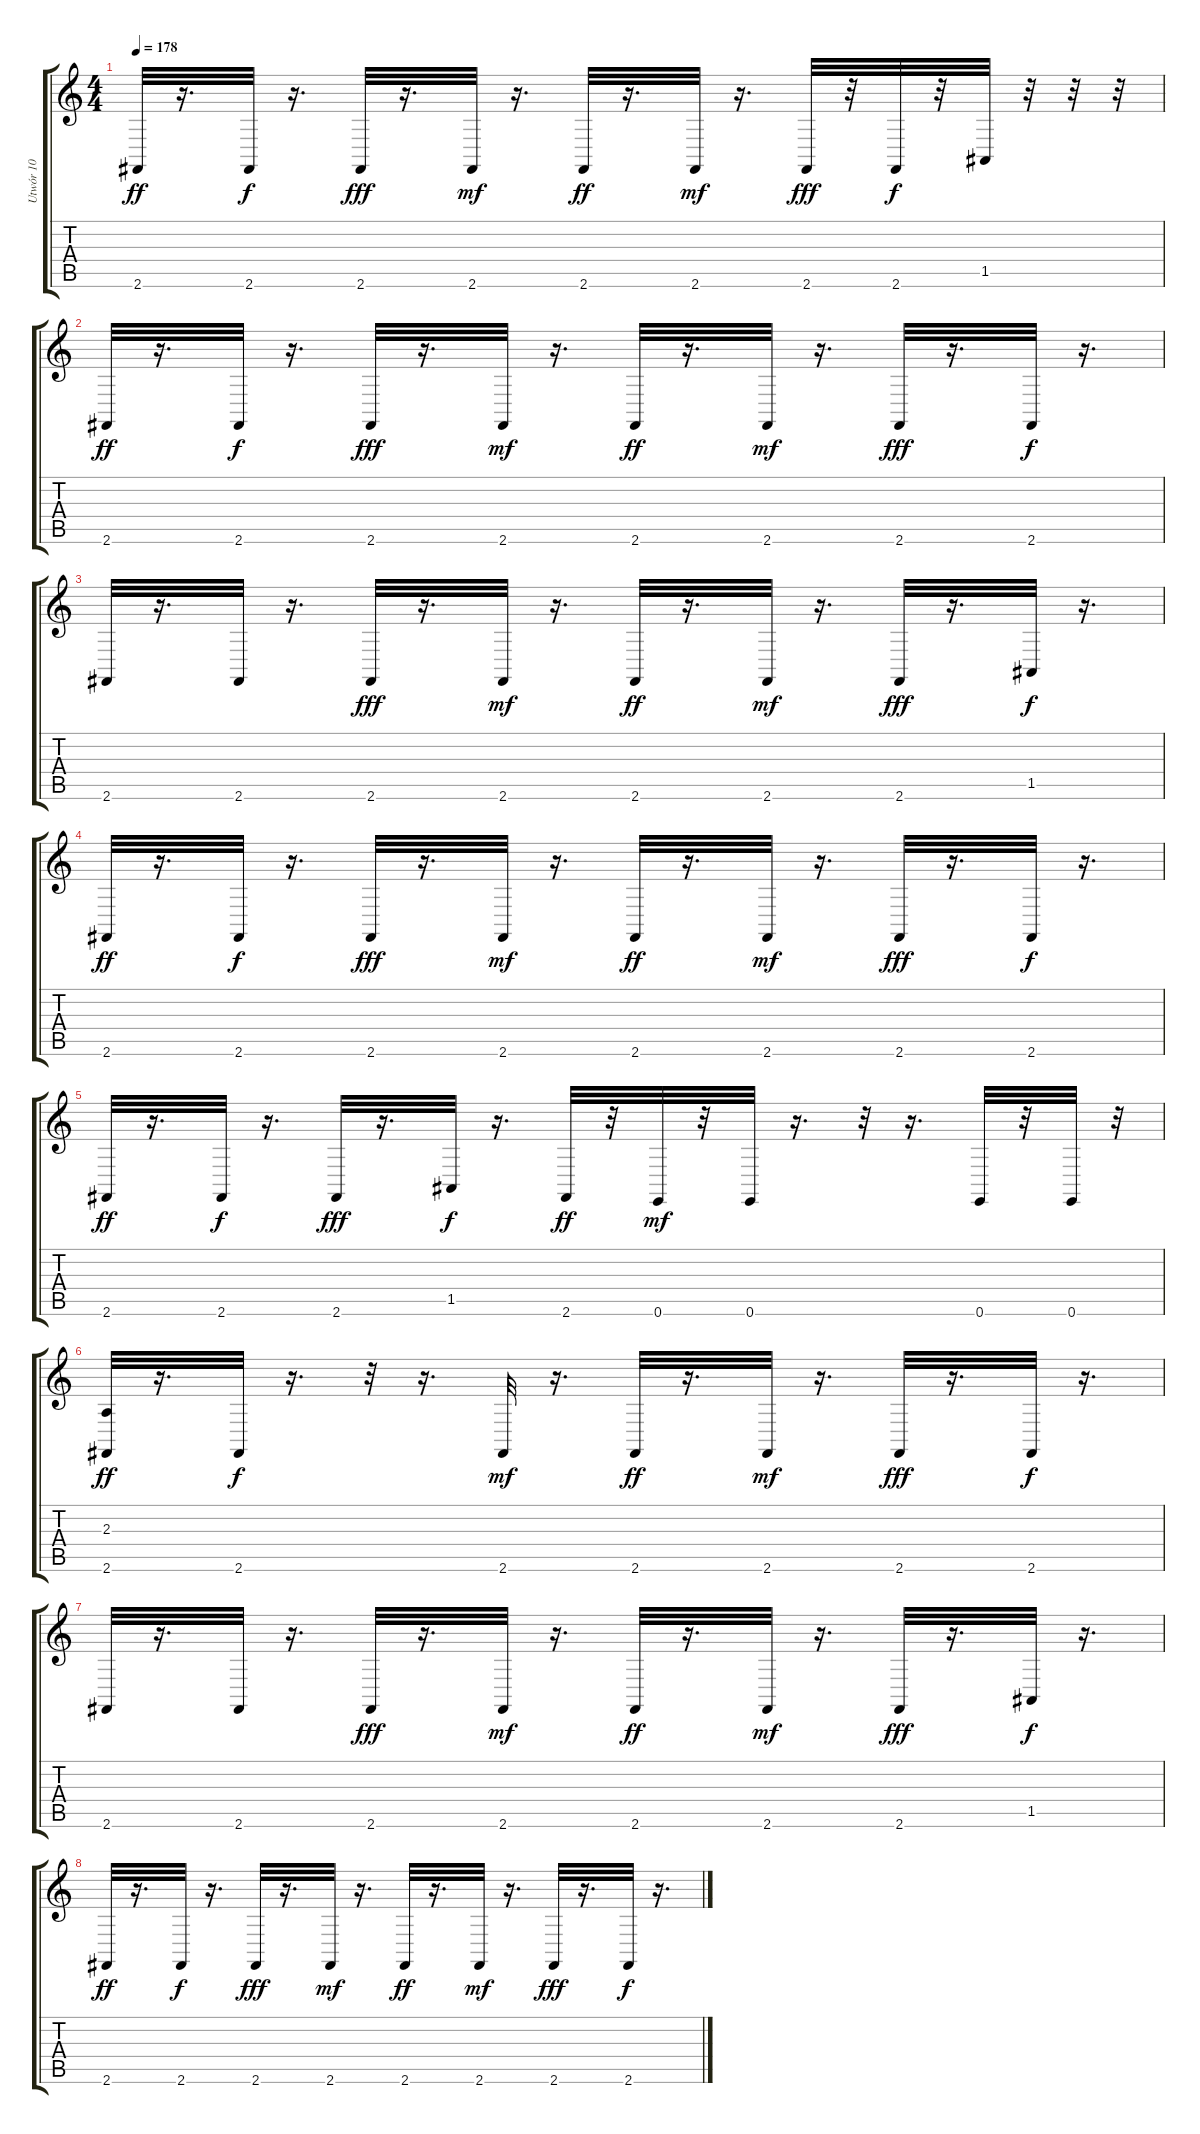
\track ("Utwór 10" "Utwór 10") {instrument celesta}
\staff {score tabs}
\tuning (E4 B3 G3 D3 A2 E2) {hide}
\ts (4 4)
\tempo 178
\clef g2
\ks c
2.6.32{dy ff} r.16{d} 2.6.32{dy f} r.16{d} 2.6.32{dy fff} r.16{d} 2.6.32{dy mf} r.16{d} 2.6.32{dy ff} r.16{d} 2.6.32{dy mf} r.16{d} 2.6.32{dy fff} r.32 2.6.32{dy f} r.32 1.5.32 r.32 r.32 r.32 |
2.6.32{dy ff} r.16{d} 2.6.32{dy f} r.16{d} 2.6.32{dy fff} r.16{d} 2.6.32{dy mf} r.16{d} 2.6.32{dy ff} r.16{d} 2.6.32{dy mf} r.16{d} 2.6.32{dy fff} r.16{d} 2.6.32{dy f} r.16{d} |
2.6.32 r.16{d} 2.6.32 r.16{d} 2.6.32{dy fff} r.16{d} 2.6.32{dy mf} r.16{d} 2.6.32{dy ff} r.16{d} 2.6.32{dy mf} r.16{d} 2.6.32{dy fff} r.16{d} 1.5.32{dy f} r.16{d} |
2.6.32{dy ff} r.16{d} 2.6.32{dy f} r.16{d} 2.6.32{dy fff} r.16{d} 2.6.32{dy mf} r.16{d} 2.6.32{dy ff} r.16{d} 2.6.32{dy mf} r.16{d} 2.6.32{dy fff} r.16{d} 2.6.32{dy f} r.16{d} |
2.6.32{dy ff} r.16{d} 2.6.32{dy f} r.16{d} 2.6.32{dy fff} r.16{d} 1.5.32{dy f} r.16{d} 2.6.32{dy ff} r.32 0.6.32{dy mf} r.32 0.6.32 r.16{d} r.32 r.16{d} 0.6.32 r.32 0.6.32 r.32 |
(2.3 2.6).32{dy ff} r.16{d} 2.6.32{dy f} r.16{d} r.32 r.16{d} 2.6.32{dy mf} r.16{d} 2.6.32{dy ff} r.16{d} 2.6.32{dy mf} r.16{d} 2.6.32{dy fff} r.16{d} 2.6.32{dy f} r.16{d} |
2.6.32 r.16{d} 2.6.32 r.16{d} 2.6.32{dy fff} r.16{d} 2.6.32{dy mf} r.16{d} 2.6.32{dy ff} r.16{d} 2.6.32{dy mf} r.16{d} 2.6.32{dy fff} r.16{d} 1.5.32{dy f} r.16{d} |
2.6.32{dy ff} r.16{d} 2.6.32{dy f} r.16{d} 2.6.32{dy fff} r.16{d} 2.6.32{dy mf} r.16{d} 2.6.32{dy ff} r.16{d} 2.6.32{dy mf} r.16{d} 2.6.32{dy fff} r.16{d} 2.6.32{dy f} r.16{d}
